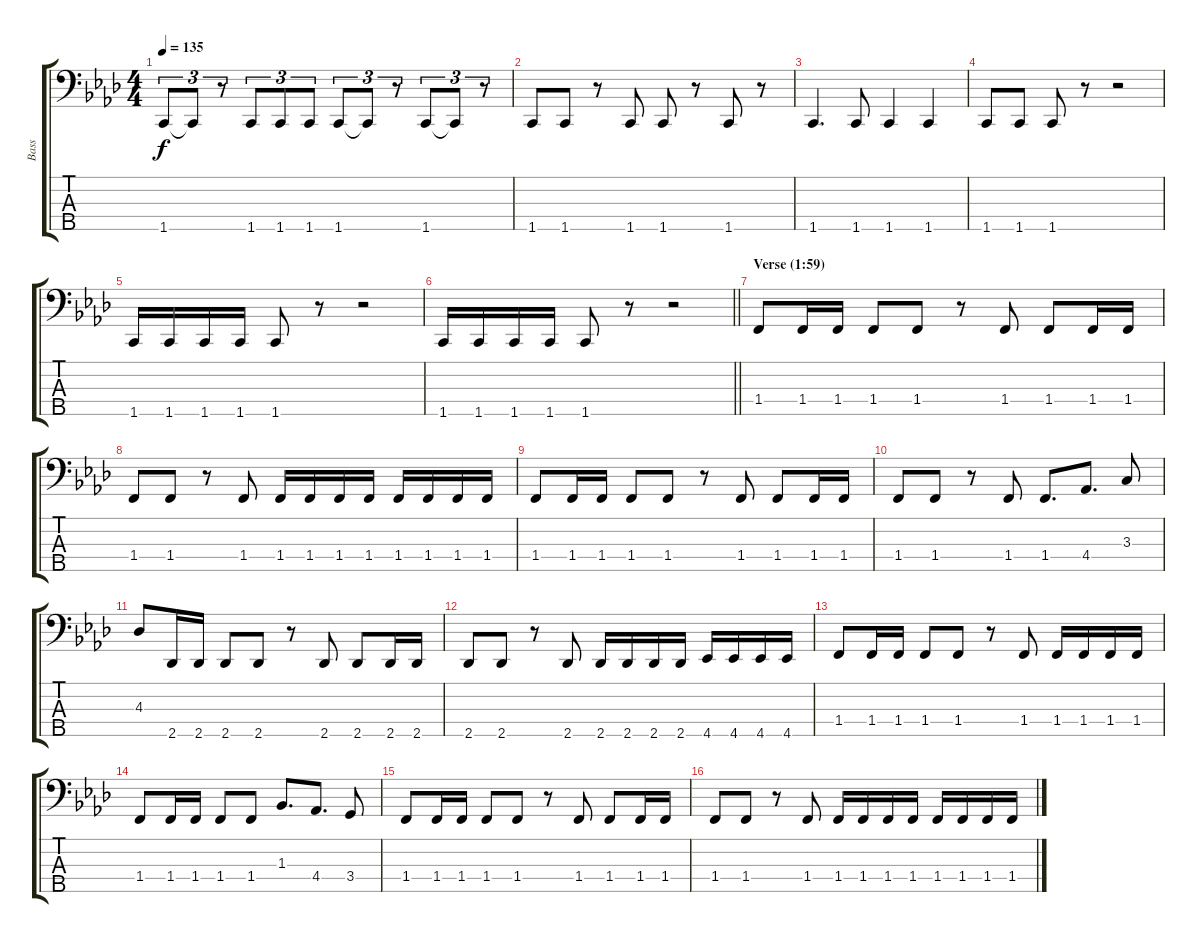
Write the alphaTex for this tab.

\track ("Bass" "Bass") {instrument electricbassfinger}
\staff {score tabs}
\tuning (G2 D2 A1 E1 B0) {hide}
\ts (4 4)
\tempo 135
\clef f4
\ks fminor
1.5.8{tu (3 2) dy f} 1.5{t}.8{tu (3 2)} r.8{tu (3 2)} 1.5.8{tu (3 2)} 1.5.8{tu (3 2)} 1.5.8{tu (3 2)} 1.5.8{tu (3 2)} 1.5{t}.8{tu (3 2)} r.8{tu (3 2)} 1.5.8{tu (3 2)} 1.5{t}.8{tu (3 2)} r.8{tu (3 2)} |
1.5.8 1.5.8 r.8 1.5.8 1.5.8 r.8 1.5.8 r.8 |
1.5.4{d} 1.5.8 1.5.4 1.5.4 |
1.5.8 1.5.8 1.5.8 r.8 r.2 |
1.5.16 1.5.16 1.5.16 1.5.16 1.5.8 r.8 r.2 |
\barLineRight lightlight
1.5.16 1.5.16 1.5.16 1.5.16 1.5.8 r.8 r.2 |
\section ("" "Verse (1:59)")
1.4.8 1.4.16 1.4.16 1.4.8 1.4.8 r.8 1.4.8 1.4.8 1.4.16 1.4.16 |
1.4.8 1.4.8 r.8 1.4.8 1.4.16 1.4.16 1.4.16 1.4.16 1.4.16 1.4.16 1.4.16 1.4.16 |
1.4.8 1.4.16 1.4.16 1.4.8 1.4.8 r.8 1.4.8 1.4.8 1.4.16 1.4.16 |
1.4.8 1.4.8 r.8 1.4.8 1.4.8{d} 4.4.8{d} 3.3.8 |
4.3.8 2.5.16 2.5.16 2.5.8 2.5.8 r.8 2.5.8 2.5.8 2.5.16 2.5.16 |
2.5.8 2.5.8 r.8 2.5.8 2.5.16 2.5.16 2.5.16 2.5.16 4.5.16 4.5.16 4.5.16 4.5.16 |
1.4.8 1.4.16 1.4.16 1.4.8 1.4.8 r.8 1.4.8 1.4.16 1.4.16 1.4.16 1.4.16 |
1.4.8 1.4.16 1.4.16 1.4.8 1.4.8 1.3.8{d} 4.4.8{d} 3.4.8 |
1.4.8 1.4.16 1.4.16 1.4.8 1.4.8 r.8 1.4.8 1.4.8 1.4.16 1.4.16 |
1.4.8 1.4.8 r.8 1.4.8 1.4.16 1.4.16 1.4.16 1.4.16 1.4.16 1.4.16 1.4.16 1.4.16
